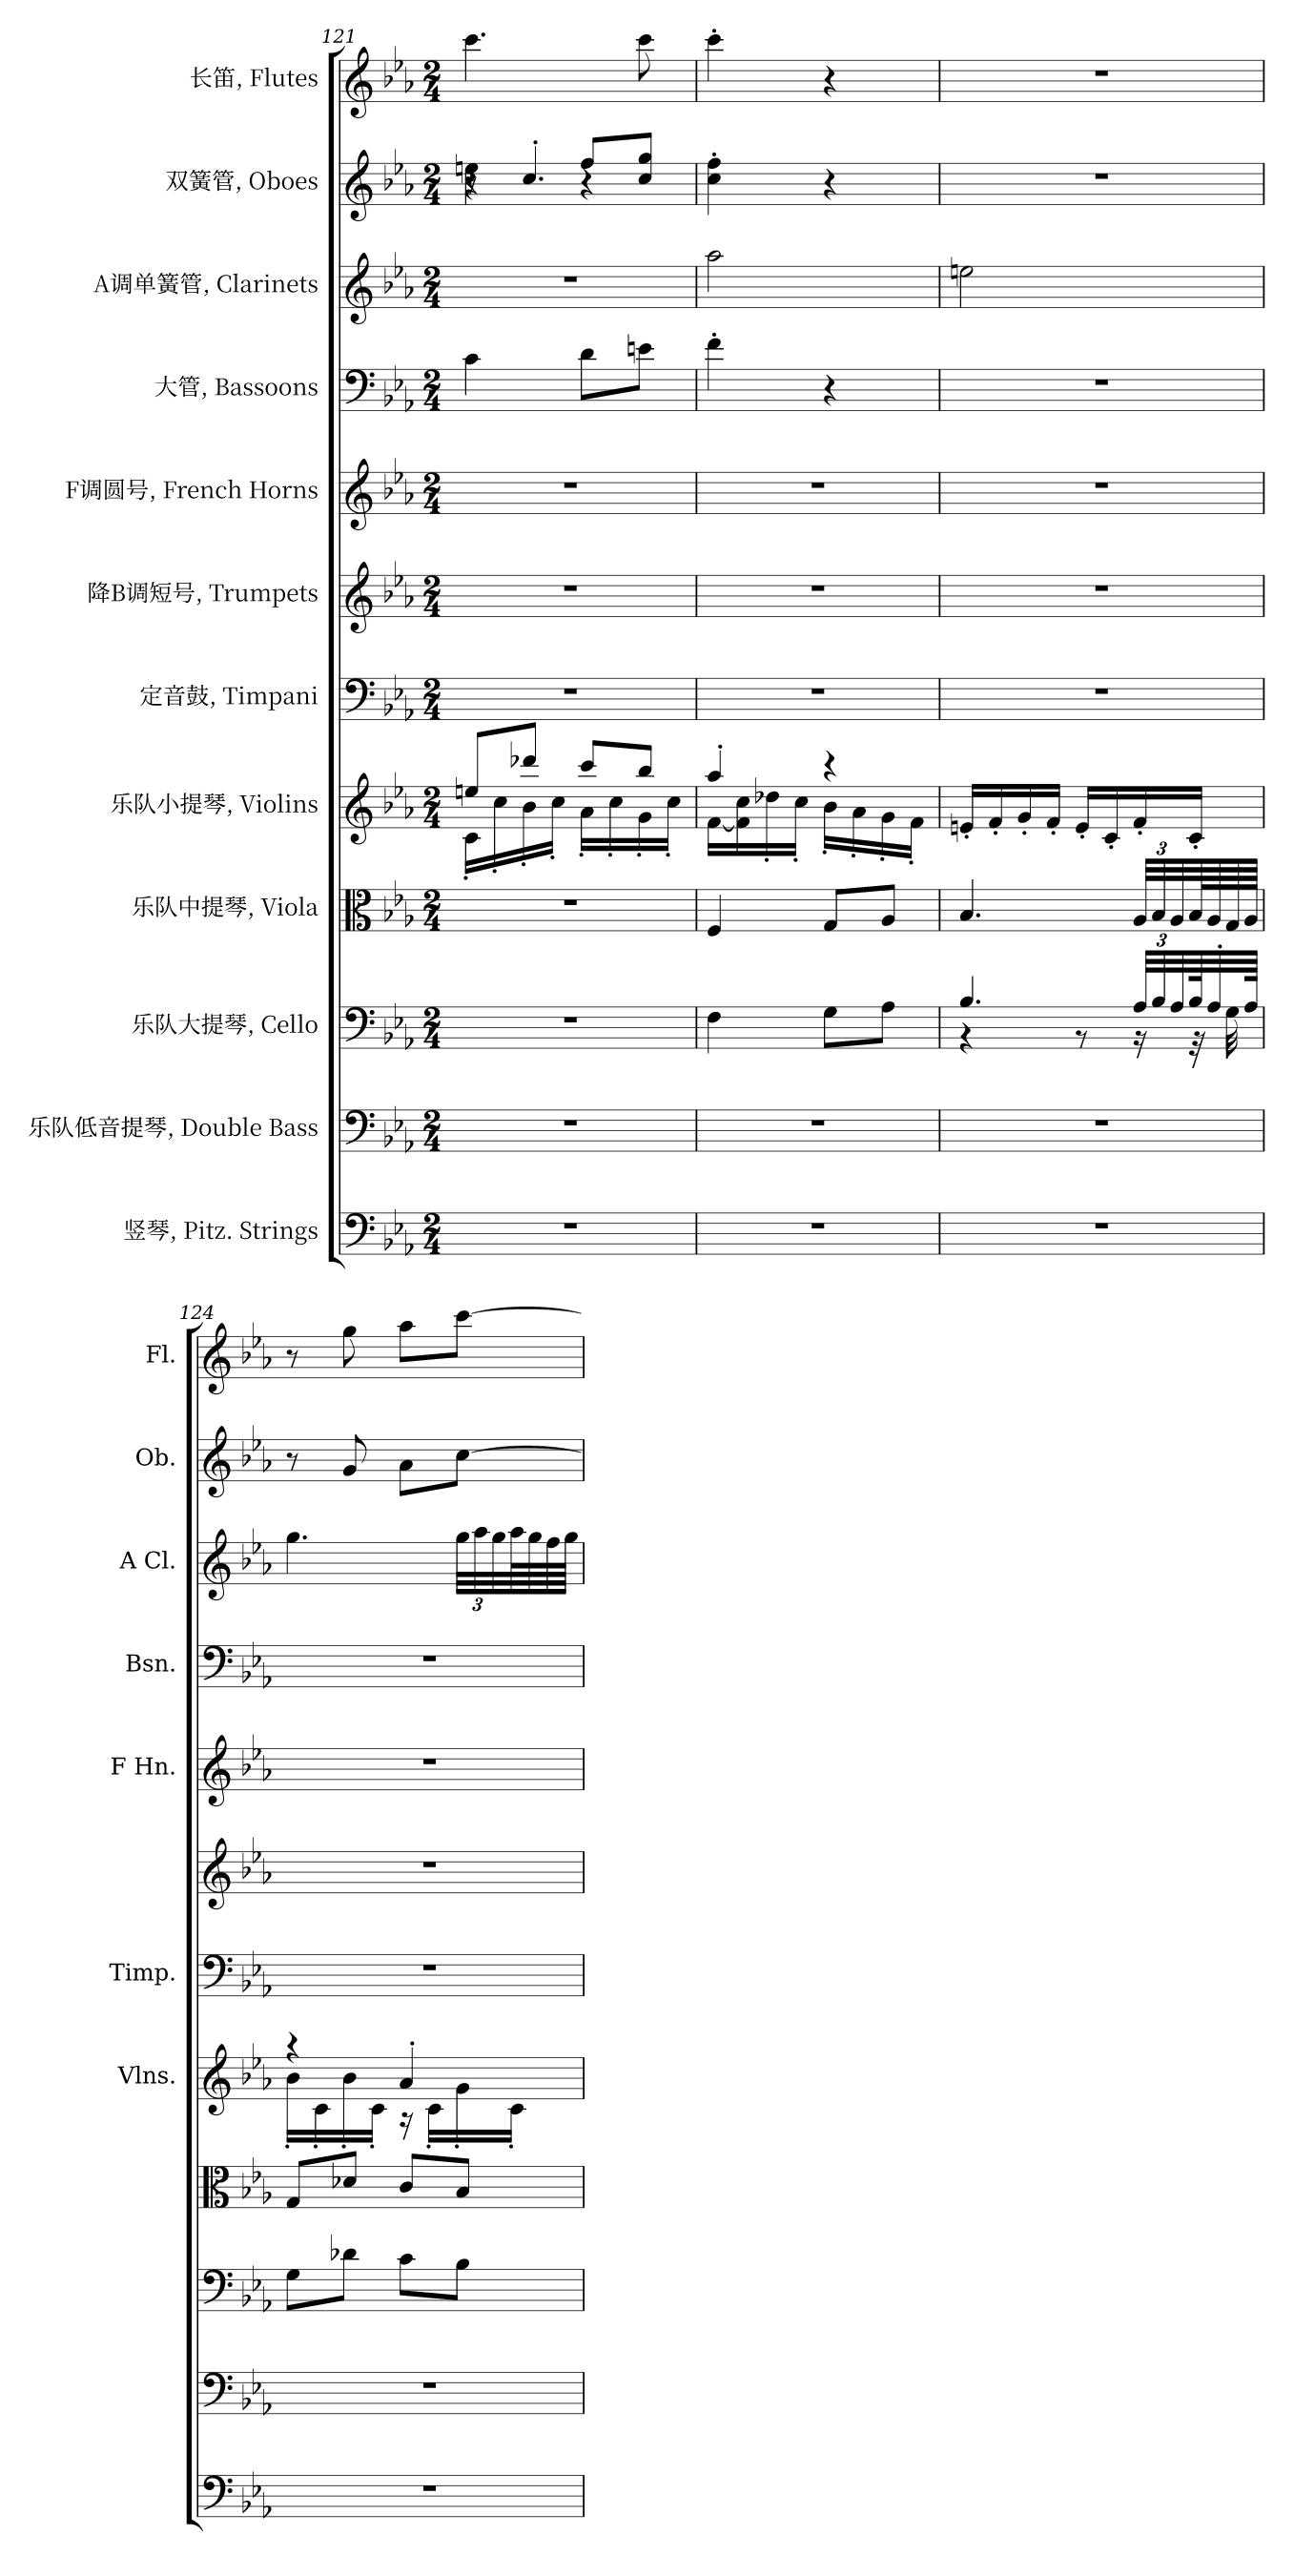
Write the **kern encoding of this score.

**kern	**kern	**kern	**kern	**kern	**kern	**kern	**kern	**kern	**kern	**kern	**kern
*part12	*part11	*part10	*part9	*part8	*part7	*part6	*part5	*part4	*part3	*part2	*part1
*staff12	*staff11	*staff10	*staff9	*staff8	*staff7	*staff6	*staff5	*staff4	*staff3	*staff2	*staff1
*I"竖琴, Pitz. Strings	*I"乐队低音提琴, Double Bass	*I"乐队大提琴, Cello	*I"乐队中提琴, Viola	*I"乐队小提琴, Violins	*I"定音鼓, Timpani	*I"降B调短号, Trumpets	*I"F调圆号, French Horns	*I"大管, Bassoons	*I"A调单簧管, Clarinets	*I"双簧管, Oboes	*I"长笛, Flutes
*	*	*	*	*I'Vlns.	*I'Timp.	*	*I'F Hn.	*I'Bsn.	*I'A Cl.	*I'Ob.	*I'Fl.
!!LO:PB:g=z
*clefF4	*clefF4	*clefF4	*clefC3	*clefG2	*clefF4	*clefG2	*clefG2	*clefF4	*clefG2	*clefG2	*clefG2
*	*ITrd7c12	*	*	*	*	*ITrd1c2	*ITrd4c7	*	*ITrd2c3	*	*
*k[b-e-a-]	*k[b-e-a-]	*k[b-e-a-]	*k[b-e-a-]	*k[b-e-a-]	*k[b-e-a-]	*k[b-e-a-d-g-]	*k[b-e-a-d-]	*k[b-e-a-]	*k[]	*k[b-e-a-]	*k[b-e-a-]
*M2/4	*M2/4	*M2/4	*M2/4	*M2/4	*M2/4	*M2/4	*M2/4	*M2/4	*M2/4	*M2/4	*M2/4
=121	=121	=121	=121	=121	=121	=121	=121	=121	=121	=121	=121
*	*	*	*	*^	*	*	*	*	*	*^	*
*	*	*	*	*	*	*	*	*	*	*	*	*^	*
2r	2r	2r	2r	8een/L	16c'\LL	2r	2r	2r	4c\	2r	4r	4een\	8r	4.ccc\
.	.	.	.	.	16cc'\	.	.	.	.	.	.	.	.	.
.	.	.	.	8ddd-X/J	16b-'\	.	.	.	.	.	.	.	4.cc'/	.
.	.	.	.	.	16cc'\JJ	.	.	.	.	.	.	.	.	.
.	.	.	.	8ccc/L	16a-'\LL	.	.	.	8d\L	.	8ff/L	4r	.	.
.	.	.	.	.	16cc'\	.	.	.	.	.	.	.	.	.
.	.	.	.	8bb-/J	16g'\	.	.	.	8en\J	.	8cc/ 8gg/J	.	.	8ccc\
.	.	.	.	.	16cc'\JJ	.	.	.	.	.	.	.	.	.
*	*	*	*	*	*	*	*	*	*	*	*v	*v	*v	*
=122	=122	=122	=122	=122	=122	=122	=122	=122	=122	=122	=122	=122
2r	2r	4F\	4F/	4aa-'/	[16f\LL	2r	2r	2r	4f'\	2ff\	4cc\' 4ff\'	4ccc'\
.	.	.	.	.	16f\] 16cc\	.	.	.	.	.	.	.
.	.	.	.	.	16dd-X'\	.	.	.	.	.	.	.
.	.	.	.	.	16cc'\JJ	.	.	.	.	.	.	.
.	.	8G\L	8G/L	4r	16b-'\LL	.	.	.	4r	.	4r	4r
.	.	.	.	.	16a-'\	.	.	.	.	.	.	.
.	.	8A-\J	8A-/J	.	16g'\	.	.	.	.	.	.	.
.	.	.	.	.	16f'\JJ	.	.	.	.	.	.	.
*	*	*	*	*v	*v	*	*	*	*	*	*	*
=123	=123	=123	=123	=123	=123	=123	=123	=123	=123	=123	=123
*	*	*^	*	*	*	*	*	*	*	*	*
2r	2r	4.B-/	4r	4.B-/	16en'/LL	2r	2r	2r	2r	2cc#X\	2r	2r
.	.	.	.	.	16f'/	.	.	.	.	.	.	.
.	.	.	.	.	16g'/	.	.	.	.	.	.	.
.	.	.	.	.	16f'/JJ	.	.	.	.	.	.	.
.	.	.	8r	.	16e'/LL	.	.	.	.	.	.	.
.	.	.	.	.	16c'/	.	.	.	.	.	.	.
*	*	*Xbrackettup	*	*Xbrackettup	*	*	*	*	*	*	*	*
.	.	48A-/LLL	16r	48A-/LLL	16f'/	.	.	.	.	.	.	.
.	.	48B-/	.	48B-/	.	.	.	.	.	.	.	.
.	.	48A-/	.	48A-/	.	.	.	.	.	.	.	.
.	.	64B-/K	32r	64B-/L	16c'/JJ	.	.	.	.	.	.	.
.	.	32A-'/	.	64A-/	.	.	.	.	.	.	.	.
.	.	.	32G\	64G/	.	.	.	.	.	.	.	.
.	.	64A-/JJJk	.	64A-/JJJJ	.	.	.	.	.	.	.	.
*	*	*v	*v	*	*	*	*	*	*	*	*	*
!!LO:PB:g=z
=124	=124	=124	=124	=124	=124	=124	=124	=124	=124	=124	=124
*	*	*	*	*^	*	*	*	*	*	*	*
2r	2r	8G\L	8G/L	4r	16b-'\LL	2r	2r	2r	2r	4.ee\	8r	8r
.	.	.	.	.	16c'\	.	.	.	.	.	.	.
.	.	8d-X\J	8d-X/J	.	16b-'\	.	.	.	.	.	8g/	8gg\
.	.	.	.	.	16c'\JJ	.	.	.	.	.	.	.
.	.	8c\L	8c/L	4a-'/	16r	.	.	.	.	.	8a-\L	8aa-\L
.	.	.	.	.	16c'\LL	.	.	.	.	.	.	.
*	*	*	*	*	*	*	*	*	*	*Xbrackettup	*	*
.	.	8B-\J	8B-/J	.	16g'\	.	.	.	.	48ee\LLL	[8cc\J	[8ccc\J
.	.	.	.	.	.	.	.	.	.	48ff\	.	.
.	.	.	.	.	.	.	.	.	.	48ee\	.	.
.	.	.	.	.	16c'\JJ	.	.	.	.	64ff\L	.	.
.	.	.	.	.	.	.	.	.	.	64ee\	.	.
.	.	.	.	.	.	.	.	.	.	64dd\	.	.
.	.	.	.	.	.	.	.	.	.	64ee\JJJJ	.	.
*	*	*	*	*v	*v	*	*	*	*	*	*	*
=	=	=	=	=	=	=	=	=	=	=	=
*-	*-	*-	*-	*-	*-	*-	*-	*-	*-	*-	*-
